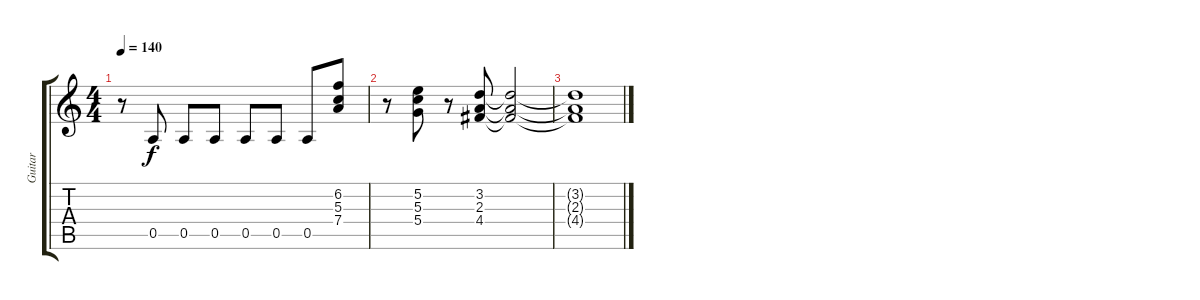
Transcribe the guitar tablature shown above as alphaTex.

\track ("Guitar" "Guitar") {instrument distortionguitar}
\staff {score tabs}
\tuning (E4 B3 G3 D3 A2 E2) {hide}
\ts (4 4)
\tempo 140
\clef g2
\ks c
r.8{dy f} 0.5.8 0.5.8 0.5.8 0.5.8 0.5.8 0.5.8 (6.2 5.3 7.4).8 |
r.8 (5.2 5.3 5.4).8 r.8 (3.2 2.3 4.4).8 (3.2{t} 2.3{t} 4.4{t}).2 |
(3.2{t} 2.3{t} 4.4{t}).1
